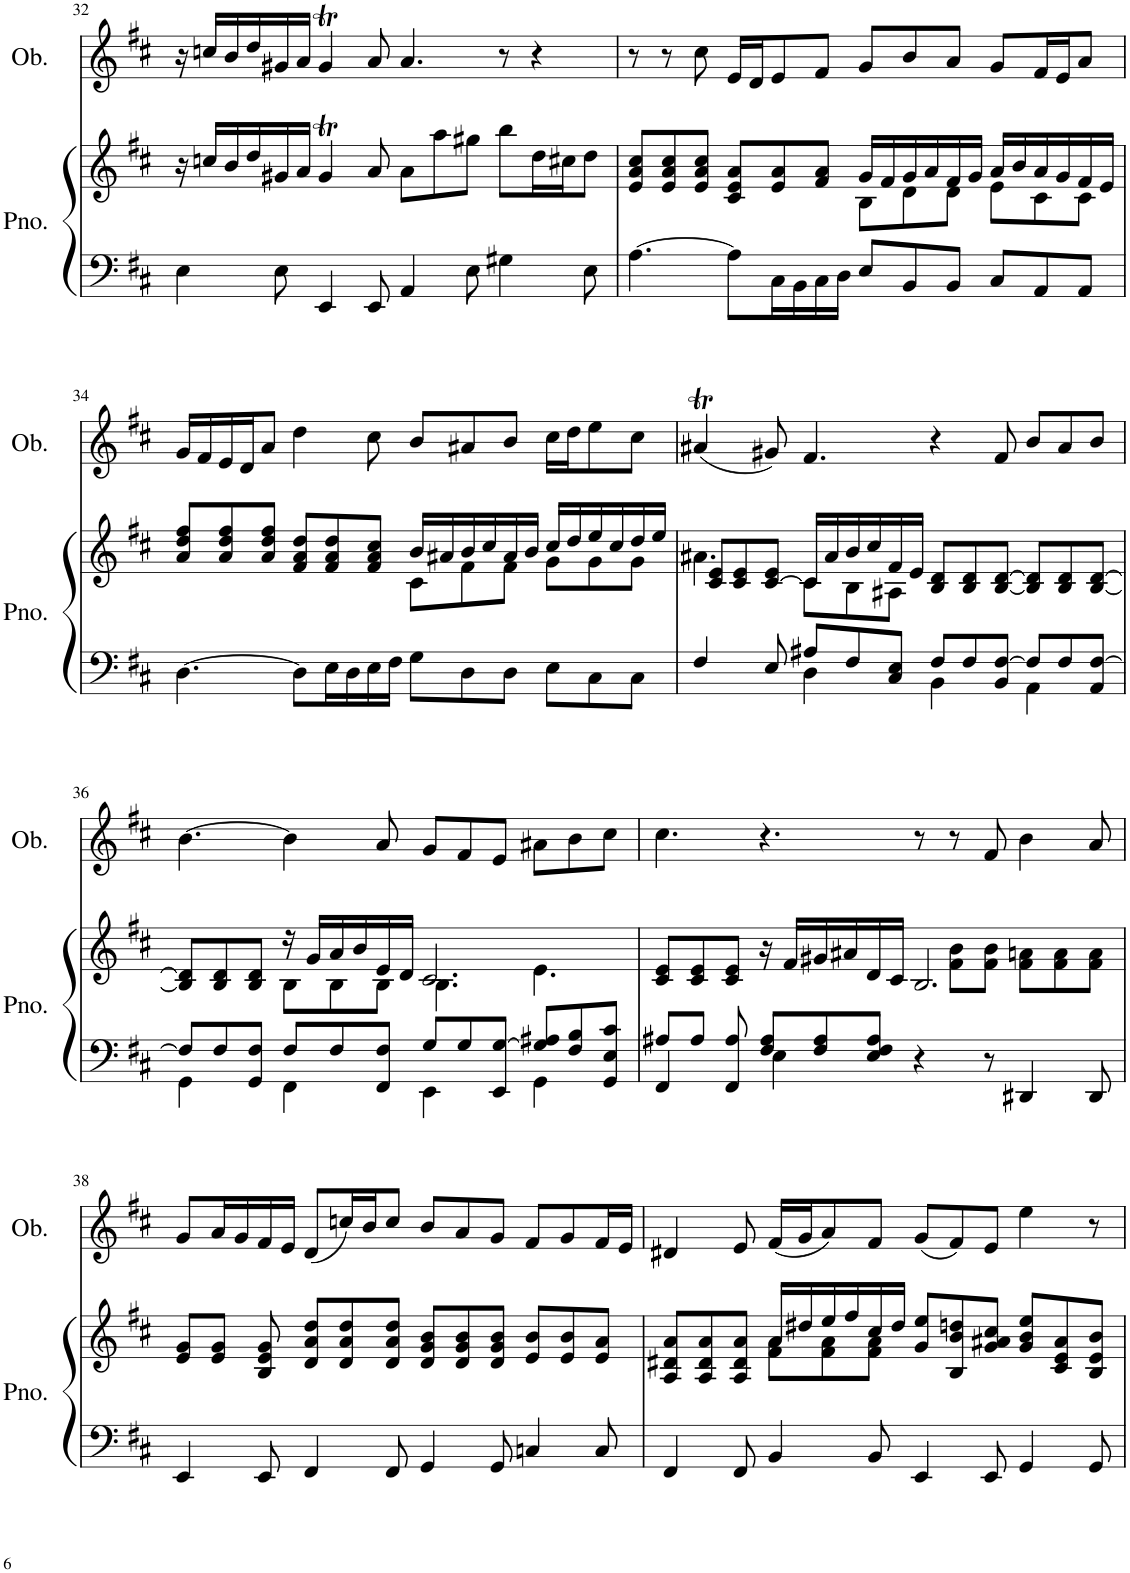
**kern	**kern	**kern
*part2	*part2	*part1
*staff3	*staff2	*staff1
*I"Piano	*	*I"Oboe
*I'Pno.	*	*I'Ob.
!!LO:PB:g=z
*clefF4	*clefG2	*clefG2
*k[f#c#]	*k[f#c#]	*k[f#c#]
*M12/8	*M12/8	*M12/8
=32	=32	=32
4E\	16r	16r
.	16ccn/LL	16ccn/LL
.	16b/	16b/
.	16dd/	16dd/
8E\	16g#X/	16g#X/
.	16a/JJ	16a/JJ
4EE/	4g#t/	4g#t/
8EE/	8a/	8a/
4AA/	8a\L	4.a/
.	8aa\	.
8E\	8gg#X\J	.
4G#X\	8bb\L	8r
.	16dd\L	4r
.	16cc#X\J	.
8E\	8dd\J	.
=33	=33	=33
*	*^	*
[4.A\	8e/ 8a/ 8cc#/L	2.ryy	8r
.	8e/ 8a/ 8cc#/	.	8r
.	8e/ 8a/ 8cc#/J	.	8cc#\
8A\L]	8c#/ 8e/ 8a/L	.	16e/LL
.	.	.	16d/J
16C#\L	8e/ 8a/	.	8e/
16BB\	.	.	.
16C#\	8f#/ 8a/J	.	8f#/J
16D\JJ	.	.	.
8E/L	16g/LL	8B\L	8g/L
.	16f#/	.	.
8BB/	16g/	8d\	8b/
.	16a/	.	.
8BB/J	16f#/	8d\J	8a/J
.	16g/JJ	.	.
8C#/L	16a/LL	8e\L	8g/L
.	16b/	.	.
8AA/	16a/	8c#\	16f#/L
.	16g/	.	16e/J
8AA/J	16f#/	8c#\J	8a/J
.	16e/JJ	.	.
!!LO:LB:g=z
=34	=34	=34	=34
[4.D\	8a/ 8dd/ 8ff#/L	2.ryy	16g/LL
.	.	.	16f#/
.	8a/ 8dd/ 8ff#/	.	16e/
.	.	.	16d/J
.	8a/ 8dd/ 8ff#/J	.	8a/J
8D\L]	8f#/ 8a/ 8dd/L	.	4dd\
16E\L	8f#/ 8a/ 8dd/	.	.
16D\	.	.	.
16E\	8f#/ 8a/ 8cc#/J	.	8cc#\
16F#\JJ	.	.	.
8G\L	16b/LL	8c#\L	8b/L
.	16a#X/	.	.
8D\	16b/	8f#\	8a#X/
.	16cc#/	.	.
8D\J	16a#/	8f#\J	8b/J
.	16b/JJ	.	.
8E\L	16cc#/LL	8g\L	16cc#\LL
.	16dd/	.	16dd\J
8C#\	16ee/	8g\	8ee\
.	16cc#/	.	.
8C#\J	16dd/	8g\J	8cc#\J
.	16ee/JJ	.	.
=35	=35	=35	=35
*^	*	*	*
4F#/	4.ryy	8c#/ 8e/L	4.a#X\	(4a#Xt/
.	.	8c#/ 8e/	.	.
8E/	.	[8c#/ 8e/J	.	8g#X/)
8A#X/L	4D\	16c#/LL]	8c#\L	4.f#/
.	.	16a#/	.	.
8F#/	.	16b/	8B\	.
.	.	16cc#/	.	.
8C#/ 8E/J	8ryy	16f#/	8A#X\J	.
.	.	16e/JJ	.	.
8F#/L	4BB\	8B/ 8d/L	2.ryy	4r
8F#/	.	8B/ 8d/	.	.
8BB/ [8F#/J	8ryy	[8B/ [8d/J	.	8f#/
8F#/L]	4AA\	8B/] 8d/]L	.	8b/L
8F#/	.	8B/ 8d/	.	8a#/
8AA/ [8F#/J	8ryy	[8B/ [8d/J	.	8b/J
!!LO:LB:g=z
=36	=36	=36	=36	=36
8F#/L]	4GG\	8B/] 8d/]L	4.ryy	[4.b\
8F#/	.	8B/ 8d/	.	.
8GG/ 8F#/J	8ryy	8B/ 8d/J	.	.
8F#/L	4FF#\	16r	8B\L	4b\]
.	.	16g/LL	.	.
8F#/	.	16a/	8B\	.
.	.	16b/	.	.
8FF#/ 8F#/J	8ryy	16e/	8B\J	8a/
.	.	16d/JJ	.	.
8G/L	4EE\	2.c#/	4.B\	8g/L
8G/	.	.	.	8f#/
8EE/ [8G/J	8ryy	.	.	8e/J
8G/] 8A#X/L	4GG\	.	4.e\	8a#X\L
8F#/ 8B/	.	.	.	8b\
8GG/ 8E/ 8c#/J	8ryy	.	.	8cc#\J
=37	=37	=37	=37	=37
4FF#/	8A#X/L	8c#/ 8e/L	2..ryy	4.cc#\
.	8A#/J	8c#/ 8e/	.	.
8FF#/ 8A#/	8ryy	8c#/ 8e/J	.	.
8F#/ 8A#/L	4E\	16r	.	4.r
.	.	16f#/LL	.	.
8F#/ 8A#/	.	16g#X/	.	.
.	.	16a#X/	.	.
8E/ 8F#/ 8A#/J	2..ryy	16d/	.	.
.	.	16c#/JJ	.	.
4r	.	2.B/	.	8r
.	.	.	8f#\ 8b\L	8r
8r	.	.	8f#\ 8b\J	8f#/
4DD#X/	.	.	8f#\ 8an\L	4b\
.	.	.	8f#\ 8a\	.
8DD#/	.	.	8f#\ 8a\J	8a/
*v	*v	*	*	*
!!LO:LB:g=z
=38	=38	=38	=38
4EE/	4ryy	8e/ 8g/L	8g/L
.	.	8e/ 8g/J	16a/L
.	.	.	16g/
8EE/	8B/ 8e/ 8g/	1ryy	16f#/
.	.	.	16e/JJ
4FF#/	8d/ 8a/ 8dd/L	.	(8d/L
.	8d/ 8a/ 8dd/	.	16ccn/L)
.	.	.	16b/J
8FF#/	8d/ 8a/ 8dd/J	.	8cc/J
4GG/	8d/ 8g/ 8b/L	.	8b/L
.	8d/ 8g/ 8b/	.	8a/
8GG/	8d/ 8g/ 8b/J	.	8g/J
4Cn/	8e/ 8b/L	.	8f#/L
.	8e/ 8b/	4ryy	8g/
8C/	8e/ 8a/J	.	16f#/L
.	.	.	16e/JJ
=39	=39	=39	=39
4FF#/	8A/ 8d#X/ 8a/L	4.ryy	4d#X/
.	8A/ 8d#/ 8a/	.	.
8FF#/	8A/ 8d#/ 8a/J	.	8e/
4BB/	16a/LL	8f#\ 8a\L	(16f#/LL
.	16dd#X/	.	16g/J
.	16ee/	8f#\ 8a\	8a/)
.	16ff#/	.	.
8BB/	16cc#/	8f#\ 8a\J	8f#/J
.	16dd#/JJ	.	.
4EE/	8g/ 8ee/L	2.ryy	(8g/L
.	8B/ 8b/ 8ddn/	.	8f#/)
8EE/	8g/ 8a#X/ 8cc#/J	.	8e/J
4GG/	8g/ 8b/ 8ee/L	.	4ee\
.	8c#/ 8e/ 8a#/	.	.
8GG/	8B/ 8e/ 8b/J	.	8r
*	*v	*v	*
=	=	=
*-	*-	*-
